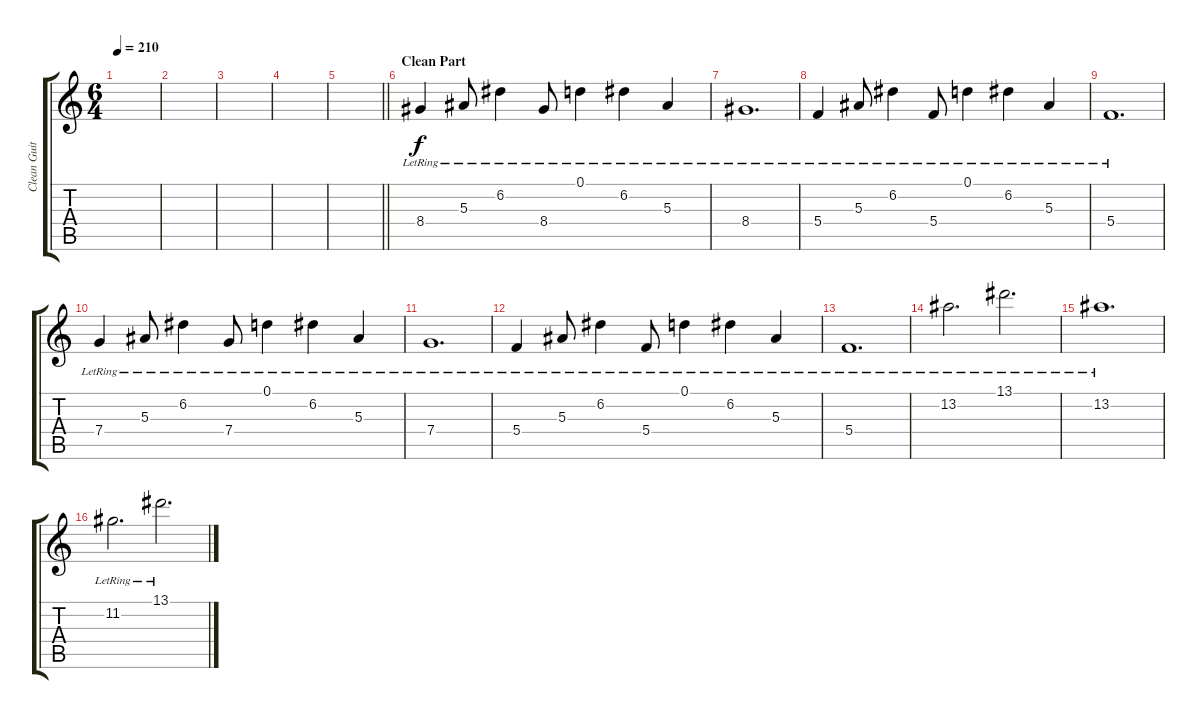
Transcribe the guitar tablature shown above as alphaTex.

\track ("Clean Guitar 2" "Clean Guit") {instrument acousticguitarsteel}
\staff {score tabs}
\tuning (D4 A3 F3 C3 G2 C2) {hide}
\ts (6 4)
\tempo 210
\clef g2
\ks c
|
|
|
|
\barLineRight lightlight
|
\section ("" "Clean Part")
8.4{lr}.4 5.3{lr}.8 6.2{lr}.4 8.4{lr}.8 0.1{lr}.4 6.2{lr}.4 5.3{lr}.4 |
8.4{lr}.1{d} |
5.4{lr}.4 5.3{lr}.8 6.2{lr}.4 5.4{lr}.8 0.1{lr}.4 6.2{lr}.4 5.3{lr}.4 |
5.4{lr}.1{d} |
7.4{lr}.4 5.3{lr}.8 6.2{lr}.4 7.4{lr}.8 0.1{lr}.4 6.2{lr}.4 5.3{lr}.4 |
7.4{lr}.1{d} |
5.4{lr}.4 5.3{lr}.8 6.2{lr}.4 5.4{lr}.8 0.1{lr}.4 6.2{lr}.4 5.3{lr}.4 |
5.4{lr}.1{d} |
13.2{lr}.2{d} 13.1{lr}.2{d} |
13.2{lr}.1{d} |
11.2{lr}.2{d} 13.1{lr}.2{d}
